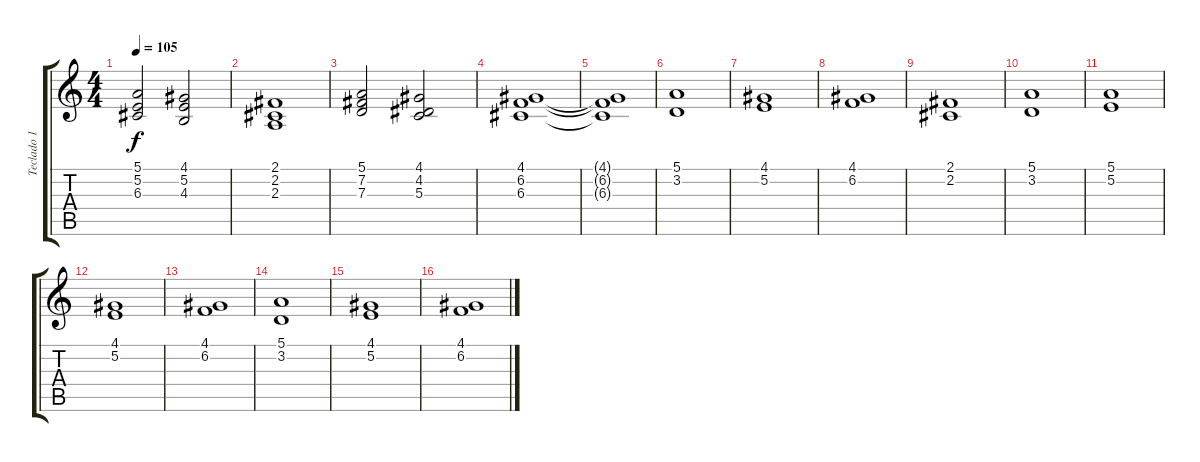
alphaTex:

\track ("Teclado 1" "Teclado 1") {instrument lead2sawtooth}
\staff {score tabs}
\tuning (E4 B3 G3 D3 A2 E2) {hide}
\ts (4 4)
\tempo 105
\clef g2
\ks c
(5.1 5.2 6.3).2{dy f} (4.1 5.2 4.3).2 |
(2.1 2.2 2.3).1 |
(5.1 7.2 7.3).2 (4.1 4.2 5.3).2 |
(4.1 6.2 6.3).1 |
(4.1{t} 6.2{t} 6.3{t}).1 |
(5.1 3.2).1 |
(4.1 5.2).1 |
(4.1 6.2).1 |
(2.1 2.2).1 |
(5.1 3.2).1 |
(5.1 5.2).1 |
(4.1 5.2).1 |
(4.1 6.2).1 |
(5.1 3.2).1 |
(4.1 5.2).1 |
(4.1 6.2).1
